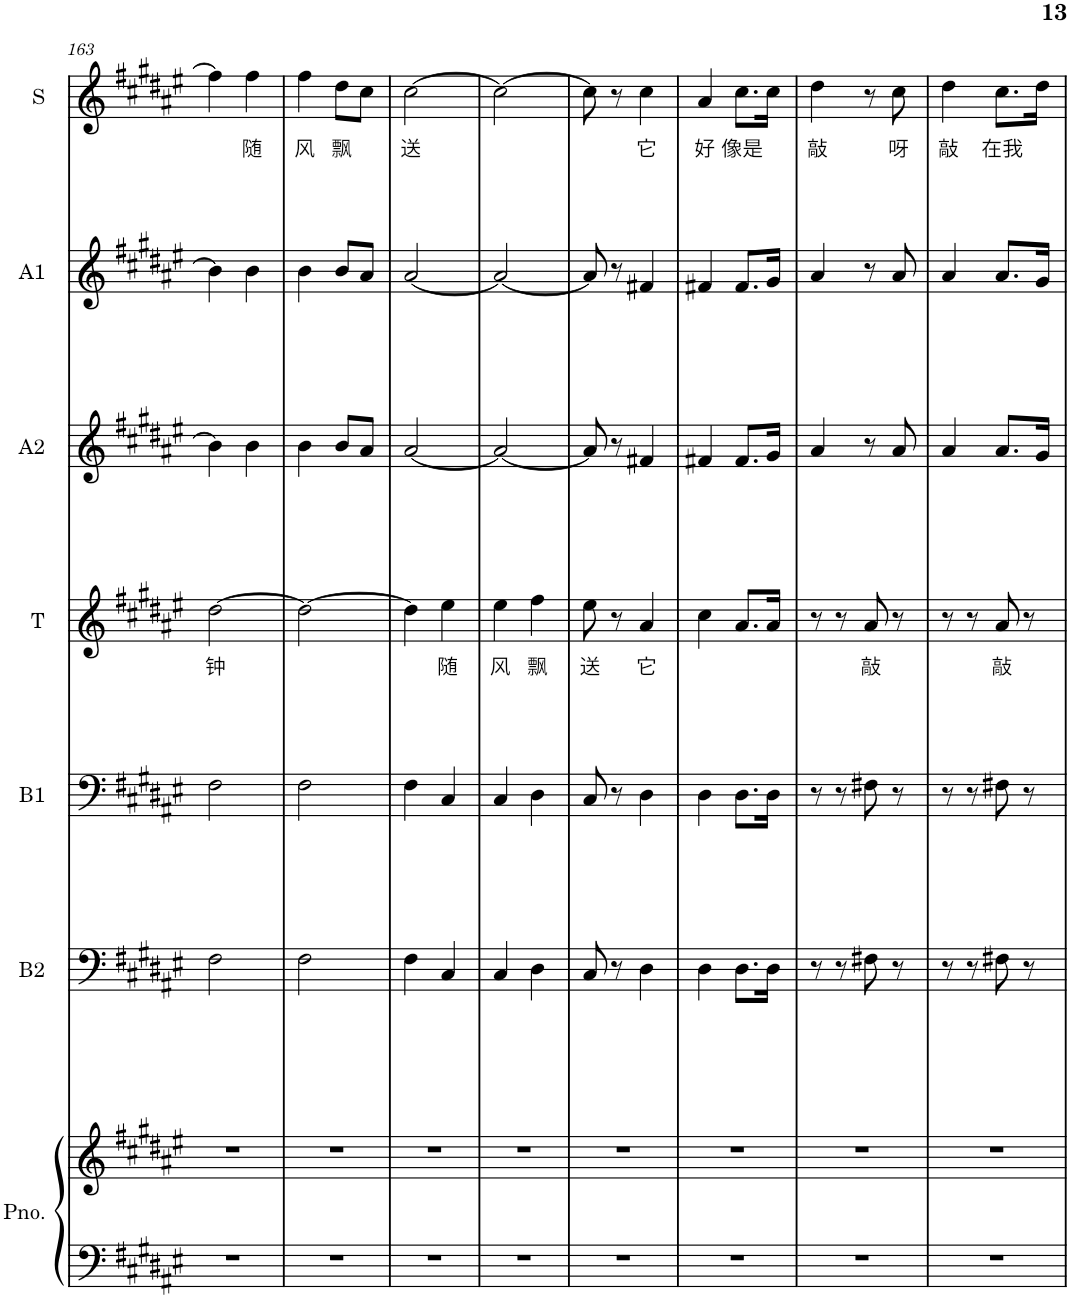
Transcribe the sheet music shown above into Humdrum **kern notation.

**kern	**kern	**kern	**kern	**kern	**text	**kern	**kern	**kern	**text
*part7	*part7	*part6	*part5	*part4	*part4	*part3	*part2	*part1	*part1
*staff8	*staff7	*staff6	*staff5	*staff4	*staff4	*staff3	*staff2	*staff1	*staff1
*I"Piano	*	*I"Bass2	*I"Base1	*I"Tenor	*	*I"Alto2	*I"Alto1	*I"Soprano	*
*I'Pno.	*	*I'B2	*I'B1	*I'T	*	*I'A2	*I'A1	*I'S	*
!!LO:PB:g=z
*clefF4	*clefG2	*clefF4	*clefF4	*clefG2	*	*clefG2	*clefG2	*clefG2	*
*k[f#c#g#d#a#e#]	*k[f#c#g#d#a#e#]	*k[f#c#g#d#a#e#]	*k[f#c#g#d#a#e#]	*k[f#c#g#d#a#e#]	*	*k[f#c#g#d#a#e#]	*k[f#c#g#d#a#e#]	*k[f#c#g#d#a#e#]	*
*M2/4	*M2/4	*M2/4	*M2/4	*M2/4	*	*M2/4	*M2/4	*M2/4	*
=163	=163	=163	=163	=163	=163	=163	=163	=163	=163
!	!	!	!	!	!LO:LY:b	!	!	!	!
2r	2r	2F#\	2F#\	[2dd#\	钟	4b\]	4b\]	4ff#\]	.
!	!	!	!	!	!	!	!	!	!LO:LY:b
.	.	.	.	.	.	4b\	4b\	4ff#\	随
=164	=164	=164	=164	=164	=164	=164	=164	=164	=164
!	!	!	!	!	!	!	!	!	!LO:LY:b
2r	2r	2F#\	2F#\	2dd#\_	.	4b\	4b\	4ff#\	风
!	!	!	!	!	!	!	!	!	!LO:LY:b
.	.	.	.	.	.	8b/L	8b/L	8dd#\L	飘
.	.	.	.	.	.	8a#/J	8a#/J	8cc#\J	.
=165	=165	=165	=165	=165	=165	=165	=165	=165	=165
!	!	!	!	!	!	!	!	!	!LO:LY:b
2r	2r	4F#\	4F#\	4dd#\]	.	[2a#/	[2a#/	[2cc#\	送
!	!	!	!	!	!LO:LY:b	!	!	!	!
.	.	4C#/	4C#/	4ee#\	随	.	.	.	.
=166	=166	=166	=166	=166	=166	=166	=166	=166	=166
!	!	!	!	!	!LO:LY:b	!	!	!	!
2r	2r	4C#/	4C#/	4ee#\	风	2a#/_	2a#/_	2cc#\_	.
!	!	!	!	!	!LO:LY:b	!	!	!	!
.	.	4D#\	4D#\	4ff#\	飘	.	.	.	.
=167	=167	=167	=167	=167	=167	=167	=167	=167	=167
!	!	!	!	!	!LO:LY:b	!	!	!	!
2r	2r	8C#/	8C#/	8ee#\	送	8a#/]	8a#/]	8cc#\]	.
.	.	8r	8r	8r	.	8r	8r	8r	.
!	!	!	!	!	!LO:LY:b	!	!	!	!LO:LY:b
.	.	4D#\	4D#\	4a#/	它	4f#X/	4f#X/	4cc#\	它
=168	=168	=168	=168	=168	=168	=168	=168	=168	=168
!	!	!	!	!	!	!	!	!	!LO:LY:b
2r	2r	4D#\	4D#\	4cc#\	.	4f#X/	4f#X/	4a#/	好
!	!	!	!	!	!	!	!	!	!LO:LY:b
.	.	8.D#\L	8.D#\L	8.a#/L	.	8.f#/L	8.f#/L	8.cc#\L	像是
.	.	16D#\Jk	16D#\Jk	16a#/Jk	.	16g#/Jk	16g#/Jk	16cc#\Jk	.
=169	=169	=169	=169	=169	=169	=169	=169	=169	=169
!	!	!	!	!	!	!	!	!	!LO:LY:b
2r	2r	8r	8r	8r	.	4a#/	4a#/	4dd#\	敲
.	.	8r	8r	8r	.	.	.	.	.
!	!	!	!	!	!LO:LY:b	!	!	!	!
.	.	8F#X\	8F#X\	8a#/	敲	8r	8r	8r	.
!	!	!	!	!	!	!	!	!	!LO:LY:b
.	.	8r	8r	8r	.	8a#/	8a#/	8cc#\	呀
=170	=170	=170	=170	=170	=170	=170	=170	=170	=170
!	!	!	!	!	!	!	!	!	!LO:LY:b
2r	2r	8r	8r	8r	.	4a#/	4a#/	4dd#\	敲
.	.	8r	8r	8r	.	.	.	.	.
!	!	!	!	!	!LO:LY:b	!	!	!	!LO:LY:b
.	.	8F#X\	8F#X\	8a#/	敲	8.a#/L	8.a#/L	8.cc#\L	在我
.	.	8r	8r	8r	.	.	.	.	.
.	.	.	.	.	.	16g#/Jk	16g#/Jk	16dd#\Jk	.
=	=	=	=	=	=	=	=	=	=
*-	*-	*-	*-	*-	*-	*-	*-	*-	*-
